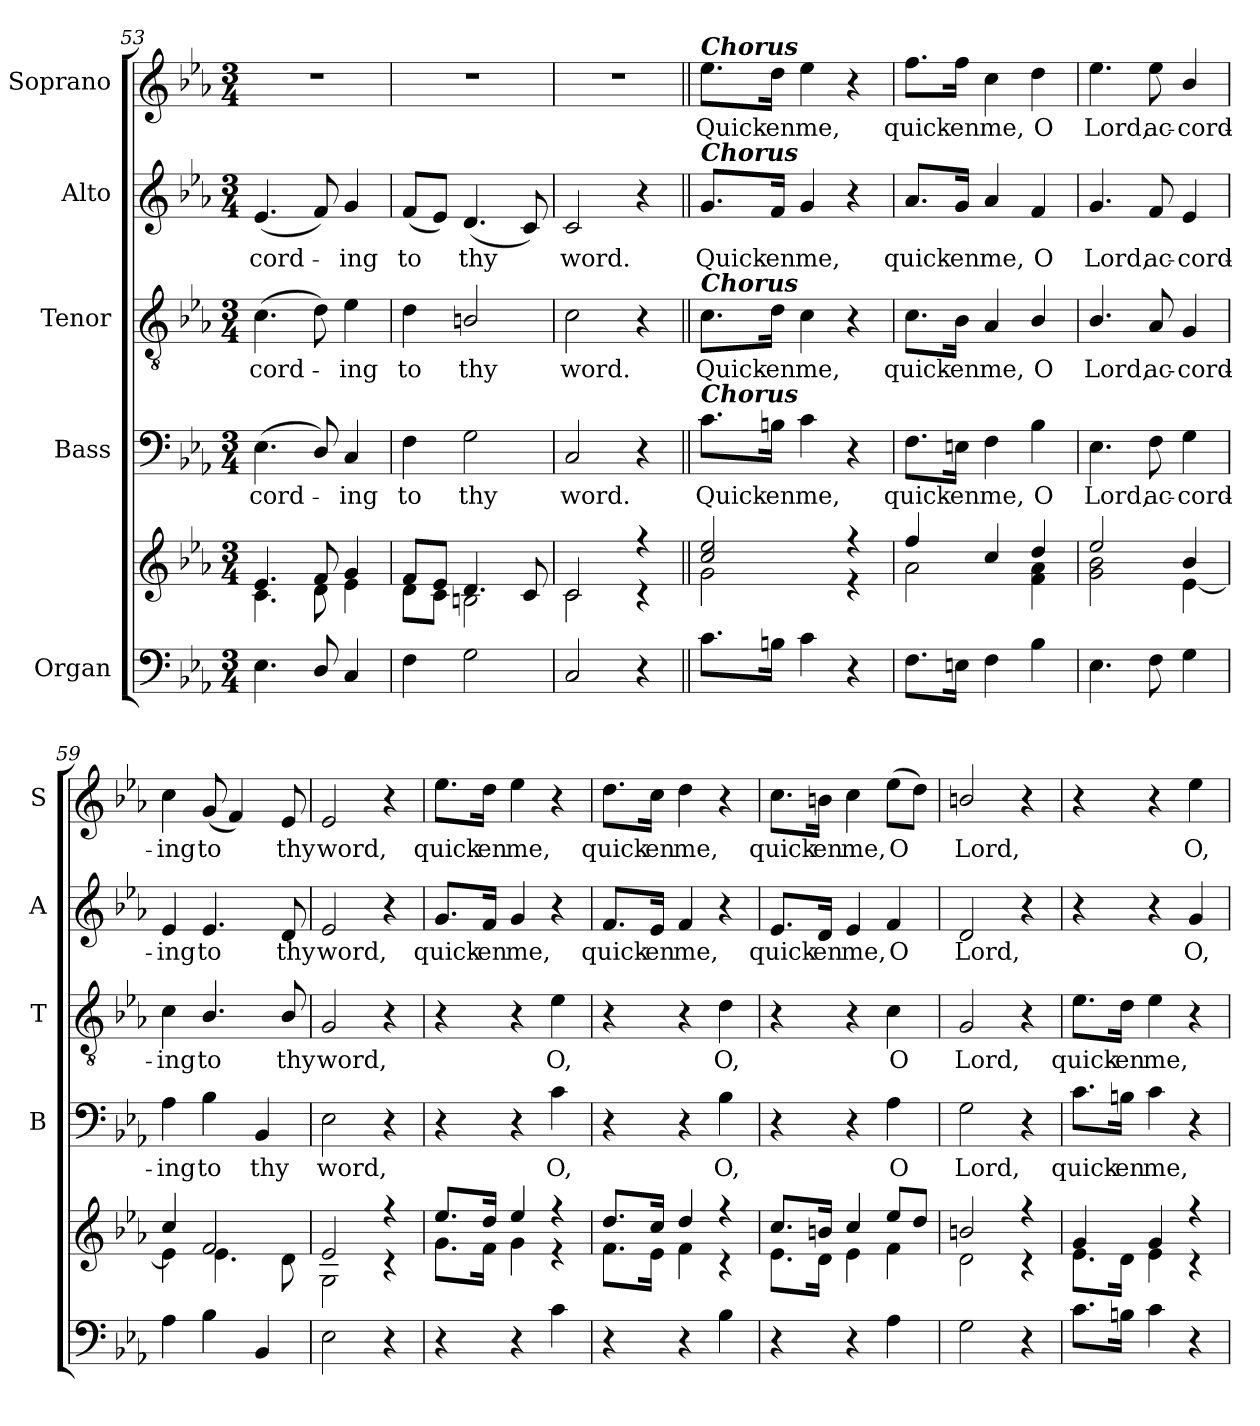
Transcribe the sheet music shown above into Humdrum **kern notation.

**kern	**kern	**kern	**text	**kern	**text	**kern	**text	**kern	**text
*part5	*part5	*part4	*part4	*part3	*part3	*part2	*part2	*part1	*part1
*staff6	*staff5	*staff4	*staff4	*staff3	*staff3	*staff2	*staff2	*staff1	*staff1
*I"Organ	*	*I"Bass	*	*I"Tenor	*	*I"Alto	*	*I"Soprano	*
*	*	*I'B	*	*I'T	*	*I'A	*	*I'S	*
*clefF4	*clefG2	*clefF4	*	*clefGv2	*	*clefG2	*	*clefG2	*
*k[b-e-a-]	*k[b-e-a-]	*k[b-e-a-]	*	*k[b-e-a-]	*	*k[b-e-a-]	*	*k[b-e-a-]	*
*E-:	*E-:	*E-:	*	*E-:	*	*E-:	*	*E-:	*
*M3/4	*M3/4	*M3/4	*	*M3/4	*	*M3/4	*	*M3/4	*
=53	=53	=53	=53	=53	=53	=53	=53	=53	=53
*	*^	*	*	*	*	*	*	*	*
!	!	!	!	!LO:LY:b	!	!LO:LY:b	!	!LO:LY:b	!	!
4.E-\	4.e-/	4.c\	(<4.E-\	-cord-	(>4.c\	-cord-	(<4.e-/	-cord-	2.r	.
8D/	8f/	8d\	8D/)	.	8d\)	.	8f/)	.	.	.
!	!	!	!	!LO:LY:b	!	!LO:LY:b	!	!LO:LY:b	!	!
4C/	4g/	4e-\	4C/	ing	4e-\	ing	4g/	ing	.	.
=54	=54	=54	=54	=54	=54	=54	=54	=54	=54	=54
!	!	!	!	!LO:LY:b	!	!LO:LY:b	!	!LO:LY:b	!	!
4F\	8f/L	8d\L	4F\	to	4d\	to	(<8f/L	to	2.r	.
.	8e-/J	8c\J	.	.	.	.	8e-/J)	.	.	.
!	!	!	!	!LO:LY:b	!	!LO:LY:b	!	!LO:LY:b	!	!
2G\	4.d/	2Bn\	2G\	thy	2Bn/	thy	(<4.d/	thy	.	.
.	8c/	.	.	.	.	.	8c/)	.	.	.
=55	=55	=55	=55	=55	=55	=55	=55	=55	=55	=55
!	!	!	!	!LO:LY:b	!	!LO:LY:b	!	!LO:LY:b	!	!
2C/	2c/	2c\	2C/	word.	2c\	word.	2c/	word.	2.r	.
4r	4r	4r	4r	.	4r	.	4r	.	.	.
=56||	=56||	=56||	=56||	=56||	=56||	=56||	=56||	=56||	=56||	=56||
!	!	!	!	!	!	!	!	!	!LO:TX:a:Bi:t=Chorus	!
!	!	!	!	!	!	!	!LO:TX:a:Bi:t=Chorus	!	!	!
!	!	!	!	!	!LO:TX:a:Bi:t=Chorus	!	!	!	!	!
!	!	!	!LO:TX:a:Bi:t=Chorus	!	!	!	!	!	!	!
!	!	!	!	!LO:LY:b	!	!LO:LY:b	!	!LO:LY:b	!	!LO:LY:b
8.c\L	2cc/ 2ee-/	2g\	8.c\L	Quick-	8.c\L	Quick-	8.g/L	Quick-	8.ee-\L	Quick-
!	!	!	!	!LO:LY:b	!	!LO:LY:b	!	!LO:LY:b	!	!LO:LY:b
16Bn\Jk	.	.	16Bn\Jk	-en	16d\Jk	-en	16f/Jk	-en	16dd\Jk	-en
!	!	!	!	!LO:LY:b	!	!LO:LY:b	!	!LO:LY:b	!	!LO:LY:b
4c\	.	.	4c\	me,	4c\	me,	4g/	me,	4ee-\	me,
4r	4r	4r	4r	.	4r	.	4r	.	4r	.
=57	=57	=57	=57	=57	=57	=57	=57	=57	=57	=57
!	!	!	!	!LO:LY:b	!	!LO:LY:b	!	!LO:LY:b	!	!LO:LY:b
8.F\L	4ff/	2a-\	8.F\L	quick-	8.c\L	quick-	8.a-/L	quick-	8.ff\L	quick-
!	!	!	!	!LO:LY:b	!	!LO:LY:b	!	!LO:LY:b	!	!LO:LY:b
16En\Jk	.	.	16En\Jk	-en	16B-\Jk	-en	16g/Jk	-en	16ff\Jk	-en
!	!	!	!	!LO:LY:b	!	!LO:LY:b	!	!LO:LY:b	!	!LO:LY:b
4F\	4cc/	.	4F\	me,	4A-/	me,	4a-/	me,	4cc\	me,
!	!	!	!	!LO:LY:b	!	!LO:LY:b	!	!LO:LY:b	!	!LO:LY:b
4B-\	4dd/	4f\ 4a-\	4B-\	O	4B-/	O	4f/	O	4dd\	O
!!LO:LB:g=z
=58	=58	=58	=58	=58	=58	=58	=58	=58	=58	=58
!	!	!	!	!LO:LY:b	!	!LO:LY:b	!	!LO:LY:b	!	!LO:LY:b
4.E-\	2ee-/	2g\ 2b-\	4.E-\	Lord,	4.B-/	Lord,	4.g/	Lord,	4.ee-\	Lord,
!	!	!	!	!LO:LY:b	!	!LO:LY:b	!	!LO:LY:b	!	!LO:LY:b
8F\	.	.	8F\	ac-	8A-/	ac-	8f/	ac-	8ee-\	ac-
!	!	!	!	!LO:LY:b	!	!LO:LY:b	!	!LO:LY:b	!	!LO:LY:b
4G\	4b-/	[4e-\	4G\	-cord-	4G/	-cord-	4e-/	-cord-	4b-/	-cord-
=59	=59	=59	=59	=59	=59	=59	=59	=59	=59	=59
!	!	!	!	!LO:LY:b	!	!LO:LY:b	!	!LO:LY:b	!	!LO:LY:b
4A-\	4cc/	4e-\]	4A-\	-ing	4c\	-ing	4e-/	-ing	4cc\	-ing
!	!	!	!	!LO:LY:b	!	!LO:LY:b	!	!LO:LY:b	!	!LO:LY:b
4B-\	2f/	4.e-\	4B-\	to	4.B-/	to	4.e-/	to	(<8g/	to
.	.	.	.	.	.	.	.	.	4f/)	.
!	!	!	!	!LO:LY:b	!	!	!	!	!	!
4BB-/	.	.	4BB-/	thy	.	.	.	.	.	.
!	!	!	!	!	!	!LO:LY:b	!	!LO:LY:b	!	!LO:LY:b
.	.	8d\	.	.	8B-/	thy	8d/	thy	8e-/	thy
=60	=60	=60	=60	=60	=60	=60	=60	=60	=60	=60
!	!	!	!	!LO:LY:b	!	!LO:LY:b	!	!LO:LY:b	!	!LO:LY:b
2E-\	2e-/	2G\	2E-\	word,	2G/	word,	2e-/	word,	2e-/	word,
4r	4r	4r	4r	.	4r	.	4r	.	4r	.
=61	=61	=61	=61	=61	=61	=61	=61	=61	=61	=61
!	!	!	!	!	!	!	!	!LO:LY:b	!	!LO:LY:b
4r	8.ee-/L	8.g\L	4r	.	4r	.	8.g/L	quick-	8.ee-\L	quick-
!	!	!	!	!	!	!	!	!LO:LY:b	!	!LO:LY:b
.	16dd/Jk	16f\Jk	.	.	.	.	16f/Jk	-en	16dd\Jk	-en
!	!	!	!	!	!	!	!	!LO:LY:b	!	!LO:LY:b
4r	4ee-/	4g\	4r	.	4r	.	4g/	me,	4ee-\	me,
!	!	!	!	!LO:LY:b	!	!LO:LY:b	!	!	!	!
4c\	4r	4r	4c\	O,	4e-\	O,	4r	.	4r	.
=62	=62	=62	=62	=62	=62	=62	=62	=62	=62	=62
!	!	!	!	!	!	!	!	!LO:LY:b	!	!LO:LY:b
4r	8.dd/L	8.f\L	4r	.	4r	.	8.f/L	quick-	8.dd\L	quick-
!	!	!	!	!	!	!	!	!LO:LY:b	!	!LO:LY:b
.	16cc/Jk	16e-\Jk	.	.	.	.	16e-/Jk	-en	16cc\Jk	-en
!	!	!	!	!	!	!	!	!LO:LY:b	!	!LO:LY:b
4r	4dd/	4f\	4r	.	4r	.	4f/	me,	4dd\	me,
!	!	!	!	!LO:LY:b	!	!LO:LY:b	!	!	!	!
4B-\	4r	4r	4B-\	O,	4d\	O,	4r	.	4r	.
=63	=63	=63	=63	=63	=63	=63	=63	=63	=63	=63
!	!	!	!	!	!	!	!	!LO:LY:b	!	!LO:LY:b
4r	8.cc/L	8.e-\L	4r	.	4r	.	8.e-/L	quick-	8.cc\L	quick-
!	!	!	!	!	!	!	!	!LO:LY:b	!	!LO:LY:b
.	16bn/Jk	16d\Jk	.	.	.	.	16d/Jk	-en	16bn\Jk	-en
!	!	!	!	!	!	!	!	!LO:LY:b	!	!LO:LY:b
4r	4cc/	4e-\	4r	.	4r	.	4e-/	me,	4cc\	me,
!	!	!	!	!LO:LY:b	!	!LO:LY:b	!	!LO:LY:b	!	!LO:LY:b
4A-\	8ee-/L	4f\	4A-\	O	4c\	O	4f/	O	(>8ee-\L	O
.	8dd/J	.	.	.	.	.	.	.	8dd\J)	.
=64	=64	=64	=64	=64	=64	=64	=64	=64	=64	=64
!	!	!	!	!LO:LY:b	!	!LO:LY:b	!	!LO:LY:b	!	!LO:LY:b
2G\	2bn/	2d\	2G\	Lord,	2G/	Lord,	2d/	Lord,	2bn/	Lord,
4r	4r	4r	4r	.	4r	.	4r	.	4r	.
!!LO:PB:g=z
=65	=65	=65	=65	=65	=65	=65	=65	=65	=65	=65
!	!	!	!	!LO:LY:b	!	!LO:LY:b	!	!	!	!
8.c\L	4g/	8.e-\L	8.c\L	quick-	8.e-\L	quick-	4r	.	4r	.
!	!	!	!	!LO:LY:b	!	!LO:LY:b	!	!	!	!
16Bn\Jk	.	16d\Jk	16Bn\Jk	-en	16d\Jk	-en	.	.	.	.
!	!	!	!	!LO:LY:b	!	!LO:LY:b	!	!	!	!
4c\	4g/	4e-\	4c\	me,	4e-\	me,	4r	.	4r	.
!	!	!	!	!	!	!	!	!LO:LY:b	!	!LO:LY:b
4r	4r	4r	4r	.	4r	.	4g/	O,	4ee-\	O,
*	*v	*v	*	*	*	*	*	*	*	*
=	=	=	=	=	=	=	=	=	=
*-	*-	*-	*-	*-	*-	*-	*-	*-	*-
